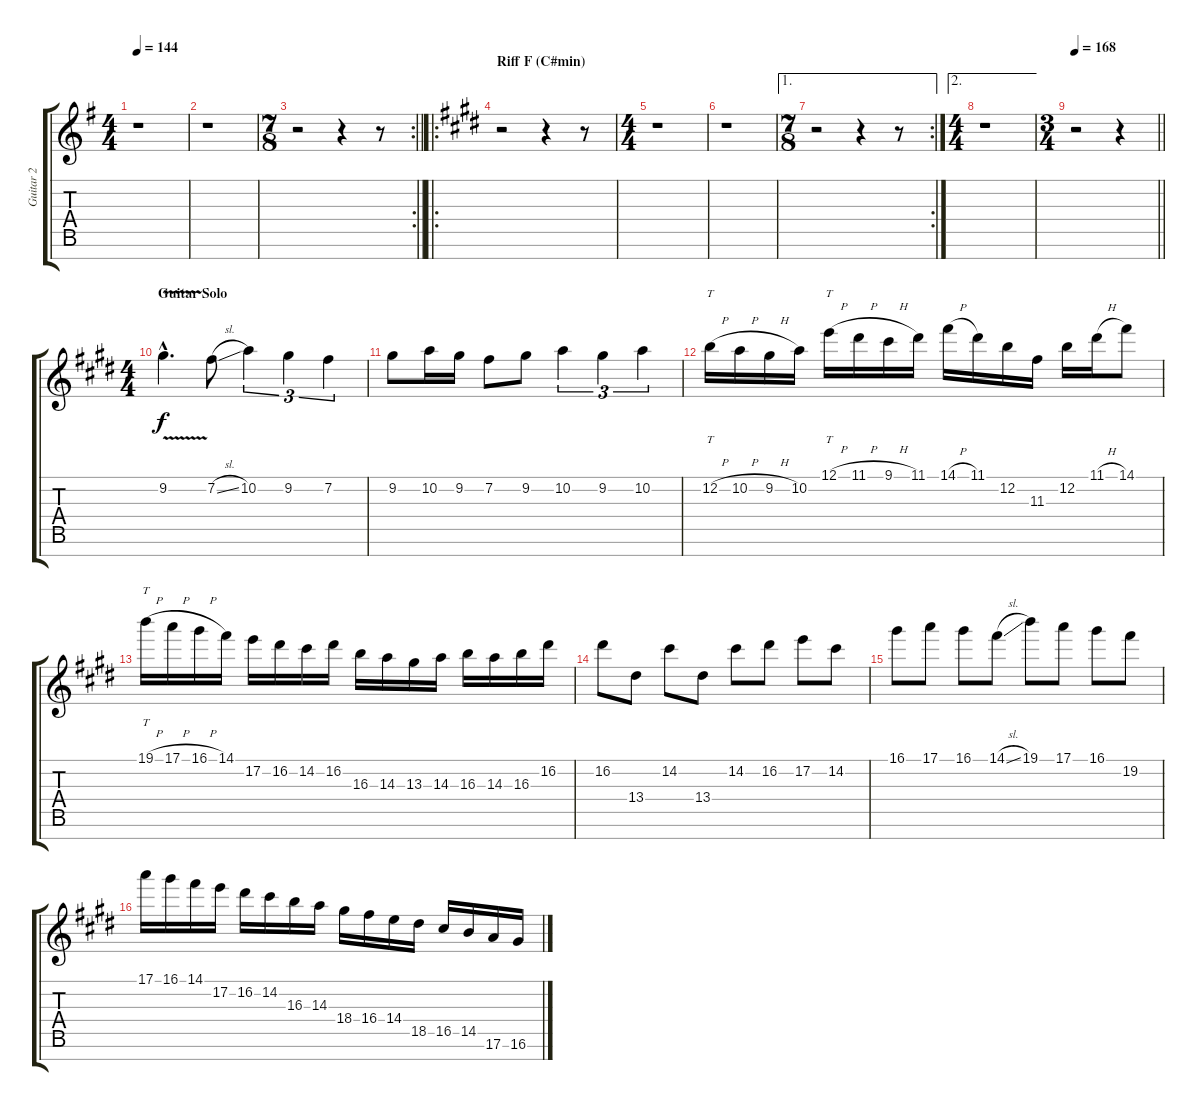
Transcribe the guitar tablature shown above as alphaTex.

\track ("Guitar 2" "Guitar 2") {instrument overdrivenguitar}
\staff {score tabs}
\tuning (E4 B3 G3 D3 A2 E2 B1) {hide}
\ts (4 4)
\tempo 144
\clef g2
\ks eminor
r.1{dy f} |
r.1 |
\rc 2
\ts (7 8)
\barLineRight lightlight
r.2 r.4 r.8 |
\ro
\section ("" "Riff F (C#min)")
\ks c#minor
r.2 r.4 r.8 |
\ts (4 4)
r.1 |
r.1 |
\ae 1
\rc 2
\ts (7 8)
r.2 r.4 r.8 |
\ae 2
\ts (4 4)
r.1 |
\ts (3 4)
\tempo 168
\barLineRight lightlight
r.2 r.4 |
\ts (4 4)
\section ("" "Guitar Solo")
9.2{v hac}.4{d} 7.2{sl}.8 10.2.4{tu (3 2)} 9.2.4{tu (3 2)} 7.2.4{tu (3 2)} |
9.2.8 10.2.16 9.2.16 7.2.8 9.2.8 10.2.4{tu (3 2)} 9.2.4{tu (3 2)} 10.2.4{tu (3 2)} |
12.2{h}.16{tt} 10.2{h}.16 9.2{h}.16 10.2.16 12.1{h}.16{tt} 11.1{h}.16 9.1{h}.16 11.1.16 14.1{h}.16 11.1.16 12.2.16 11.3.16 12.2.16 11.1{h}.16 14.1.8 |
19.1{h}.16{tt} 17.1{h}.16 16.1{h}.16 14.1.16 17.2.16 16.2.16 14.2.16 16.2.16 16.3.16 14.3.16 13.3.16 14.3.16 16.3.16 14.3.16 16.3.16 16.2.16 |
16.2.8 13.4.8 14.2.8 13.4.8 14.2.8 16.2.8 17.2.8 14.2.8 |
16.1.8 17.1.8 16.1.8 14.1{sl}.8 19.1.8 17.1.8 16.1.8 19.2.8 |
17.1.16 16.1.16 14.1.16 17.2.16 16.2.16 14.2.16 16.3.16 14.3.16 18.4.16 16.4.16 14.4.16 18.5.16 16.5.16 14.5.16 17.6.16 16.6.16
